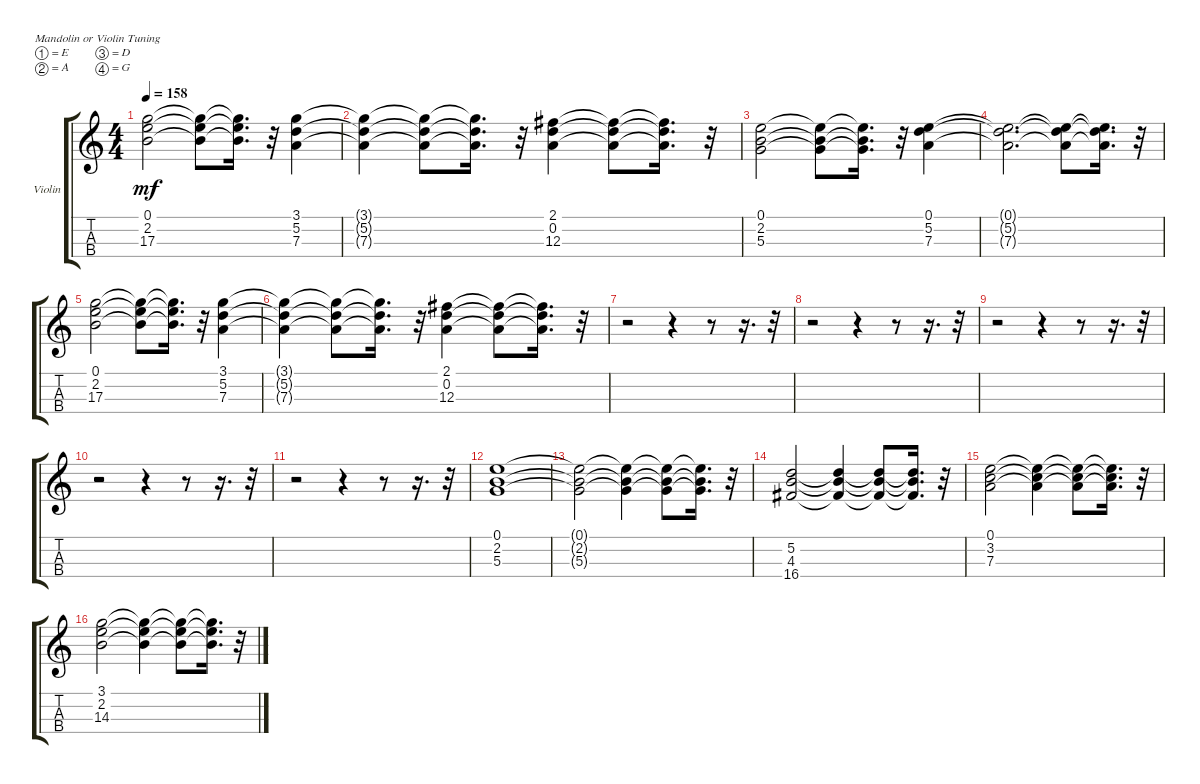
\bracketExtendMode groupsimilarinstruments
\firstSystemTrackNameOrientation horizontal
\otherSystemsTrackNameOrientation horizontal
\track ("" "Violin") {instrument violin}
\staff {score tabs}
\tuning (E5 A4 D4 G3)
\ts (4 4)
\tempo 158
\clef g2
\ks c
(2.2 0.1 17.3).2{dy mf} (2.2{t} 0.1{t} 17.3{t}).8 (2.2{t} 0.1{t} 17.3{t}).16{d} r.32 (5.2 7.3 3.1).4 |
(5.2{t} 7.3{t} 3.1{t}).4 (5.2{t} 7.3{t} 3.1{t}).8 (5.2{t} 7.3{t} 3.1{t}).16{d} r.32 (0.2 12.3 2.1).4 (0.2{t} 12.3{t} 2.1{t}).8 (0.2{t} 12.3{t} 2.1{t}).16{d} r.32 |
(2.2 5.3 0.1).2 (2.2{t} 5.3{t} 0.1{t}).8 (2.2{t} 5.3{t} 0.1{t}).16{d} r.32 (5.2 7.3 0.1).4 |
(5.2{t} 7.3{t} 0.1{t}).2{d} (5.2{t} 7.3{t} 0.1{t}).8 (5.2{t} 7.3{t} 0.1{t}).16{d} r.32 |
(2.2 0.1 17.3).2 (2.2{t} 0.1{t} 17.3{t}).8 (2.2{t} 0.1{t} 17.3{t}).16{d} r.32 (5.2 7.3 3.1).4 |
(5.2{t} 7.3{t} 3.1{t}).4 (5.2{t} 7.3{t} 3.1{t}).8 (5.2{t} 7.3{t} 3.1{t}).16{d} r.32 (0.2 12.3 2.1).4 (0.2{t} 12.3{t} 2.1{t}).8 (0.2{t} 12.3{t} 2.1{t}).16{d} r.32 |
r.2 r.4 r.8 r.16{d} r.32 |
r.2 r.4 r.8 r.16{d} r.32 |
r.2 r.4 r.8 r.16{d} r.32 |
r.2 r.4 r.8 r.16{d} r.32 |
r.2 r.4 r.8 r.16{d} r.32 |
(0.1 5.3 2.2).1 |
(0.1{t} 5.3{t} 2.2{t}).2 (0.1{t} 5.3{t} 2.2{t}).4 (0.1{t} 5.3{t} 2.2{t}).8 (0.1{t} 5.3{t} 2.2{t}).16{d} r.32 |
(5.2 4.3 16.4).2 (5.2{t} 4.3{t} 16.4{t}).4 (5.2{t} 4.3{t} 16.4{t}).8 (5.2{t} 4.3{t} 16.4{t}).16{d} r.32 |
(0.1 3.2 7.3).2 (0.1{t} 3.2{t} 7.3{t}).4 (0.1{t} 3.2{t} 7.3{t}).8 (0.1{t} 3.2{t} 7.3{t}).16{d} r.32 |
(2.2 3.1 14.3).2 (2.2{t} 3.1{t} 14.3{t}).4 (2.2{t} 3.1{t} 14.3{t}).8 (2.2{t} 3.1{t} 14.3{t}).16{d} r.32
